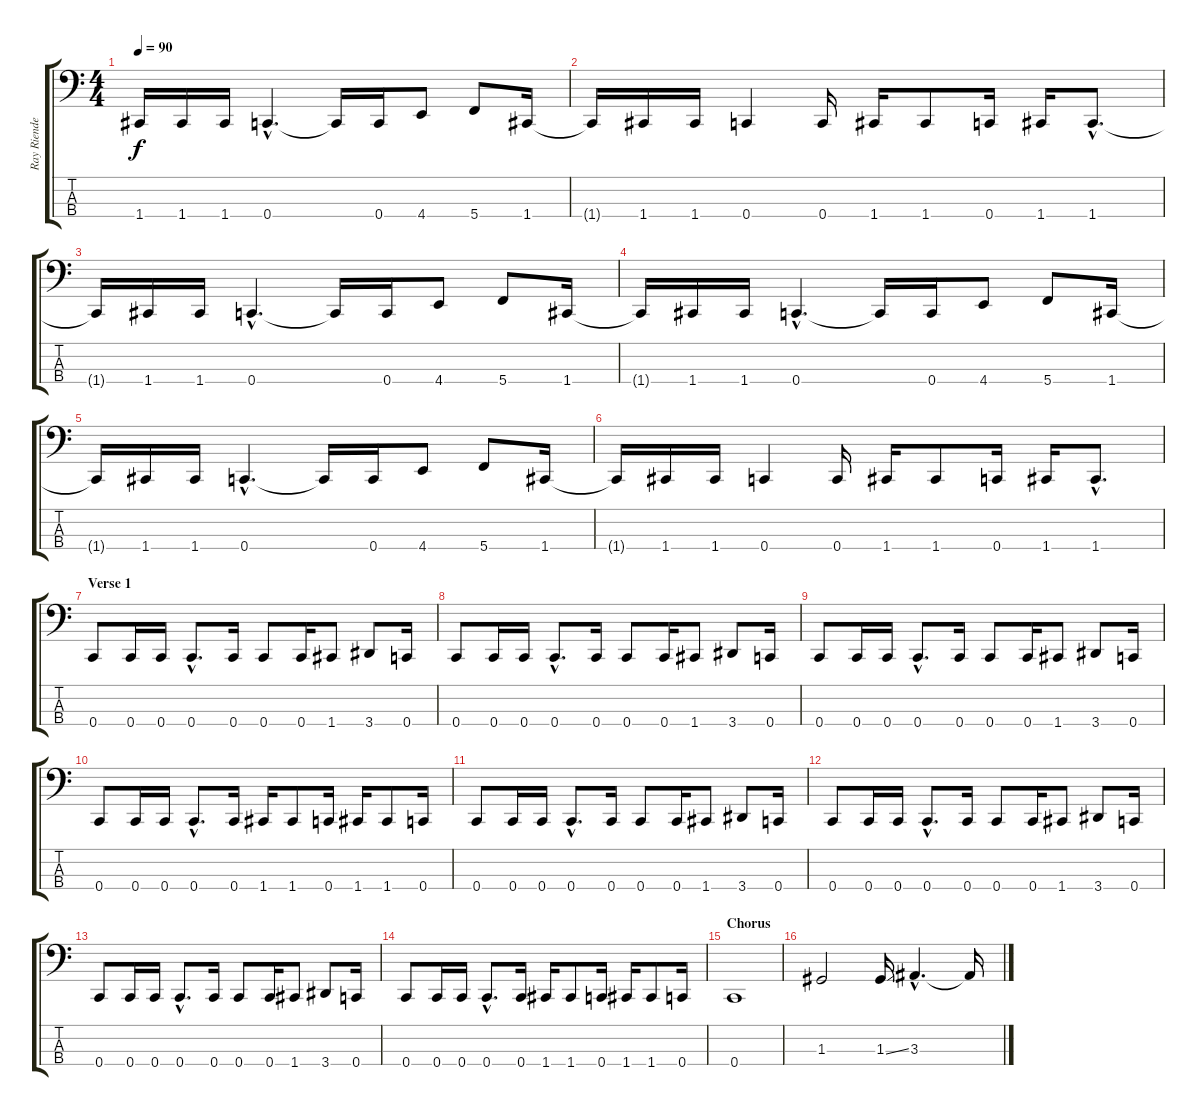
\track ("Ray Riendeau" "Ray Riende") {instrument electricbassfinger}
\staff {score tabs}
\tuning (F2 C2 G1 C1) {hide}
\ts (4 4)
\tempo 90
\clef f4
\ks c
1.4{t}.16{dy f} 1.4.16 1.4.16 0.4{hac}.4{d} 0.4{t}.16 0.4.16 4.4.8 5.4.8 1.4.16 |
1.4{t}.16 1.4.16 1.4.16 0.4.4 0.4.16 1.4.16 1.4.8 0.4.16 1.4.16 1.4{hac}.8{d} |
1.4{t}.16 1.4.16 1.4.16 0.4{hac}.4{d} 0.4{t}.16 0.4.16 4.4.8 5.4.8 1.4.16 |
1.4{t}.16 1.4.16 1.4.16 0.4{hac}.4{d} 0.4{t}.16 0.4.16 4.4.8 5.4.8 1.4.16 |
1.4{t}.16 1.4.16 1.4.16 0.4{hac}.4{d} 0.4{t}.16 0.4.16 4.4.8 5.4.8 1.4.16 |
1.4{t}.16 1.4.16 1.4.16 0.4.4 0.4.16 1.4.16 1.4.8 0.4.16 1.4.16 1.4{hac}.8{d} |
\section ("" "Verse 1")
0.4.8 0.4.16 0.4.16 0.4{hac}.8{d} 0.4.16 0.4.8 0.4.16 1.4.8 3.4.8 0.4.16 |
0.4.8 0.4.16 0.4.16 0.4{hac}.8{d} 0.4.16 0.4.8 0.4.16 1.4.8 3.4.8 0.4.16 |
0.4.8 0.4.16 0.4.16 0.4{hac}.8{d} 0.4.16 0.4.8 0.4.16 1.4.8 3.4.8 0.4.16 |
0.4.8 0.4.16 0.4.16 0.4{hac}.8{d} 0.4.16 1.4.16 1.4.8 0.4.16 1.4.16 1.4.8 0.4.16 |
0.4.8 0.4.16 0.4.16 0.4{hac}.8{d} 0.4.16 0.4.8 0.4.16 1.4.8 3.4.8 0.4.16 |
0.4.8 0.4.16 0.4.16 0.4{hac}.8{d} 0.4.16 0.4.8 0.4.16 1.4.8 3.4.8 0.4.16 |
0.4.8 0.4.16 0.4.16 0.4{hac}.8{d} 0.4.16 0.4.8 0.4.16 1.4.8 3.4.8 0.4.16 |
0.4.8 0.4.16 0.4.16 0.4{hac}.8{d} 0.4.16 1.4.16 1.4.8 0.4.16 1.4.16 1.4.8 0.4.16 |
\section ("" "Chorus")
0.4.1 |
1.3.2 1.3{ss}.16 3.3{hac}.4{d} 3.3{t}.16
